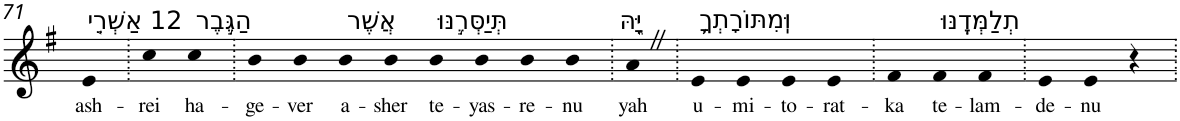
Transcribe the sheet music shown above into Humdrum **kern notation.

**kern	**text
*part1	*part1
*staff1	*staff1
*I"Piano	*
*I'Pno	*
!!LO:PB:g=z
*clefG2	*
*k[f#]	*
*G:	*
=71	=71
!LO:TX:a:t=12 אַשְׁרֵ֤י	!
!	!LO:LY:b
4e	ash-
=72.	=72.
!	!LO:LY:b
4cc	-rei
!LO:TX:a:t=הַגֶּ֣בֶר	!
!	!LO:LY:b
4cc	ha-
=73.	=73.
!	!LO:LY:b
4b	-ge-
!	!LO:LY:b
4b	-ver
!LO:TX:a:t=אֲשֶׁר	!
!	!LO:LY:b
4b	a-
!	!LO:LY:b
4b	-sher
!LO:TX:a:t=תְּיַסְּרֶ֣נּוּ	!
!	!LO:LY:b
4b	te-
!	!LO:LY:b
4b	-yas-
!	!LO:LY:b
4b	-re-
!	!LO:LY:b
4b	-nu
=74.	=74.
!LO:TX:a:t=יָּ֑הּ	!
!	!LO:LY:b
4aZ	yah
=75.	=75.
!LO:TX:a:t=וּֽמִתּוֹרָתְךָ֥	!
!	!LO:LY:b
4e	u-
!	!LO:LY:b
4e	-mi-
!	!LO:LY:b
4e	-to-
!	!LO:LY:b
4e	-rat-
=76.	=76.
!	!LO:LY:b
4f#	-ka
!LO:TX:a:t=תְלַמְּדֶֽנּוּ	!
!	!LO:LY:b
4f#	te-
!	!LO:LY:b
4f#	-lam-
=77.	=77.
!	!LO:LY:b
4e	-de-
!	!LO:LY:b
4e	-nu
4r	.
=.	=.
*-	*-
